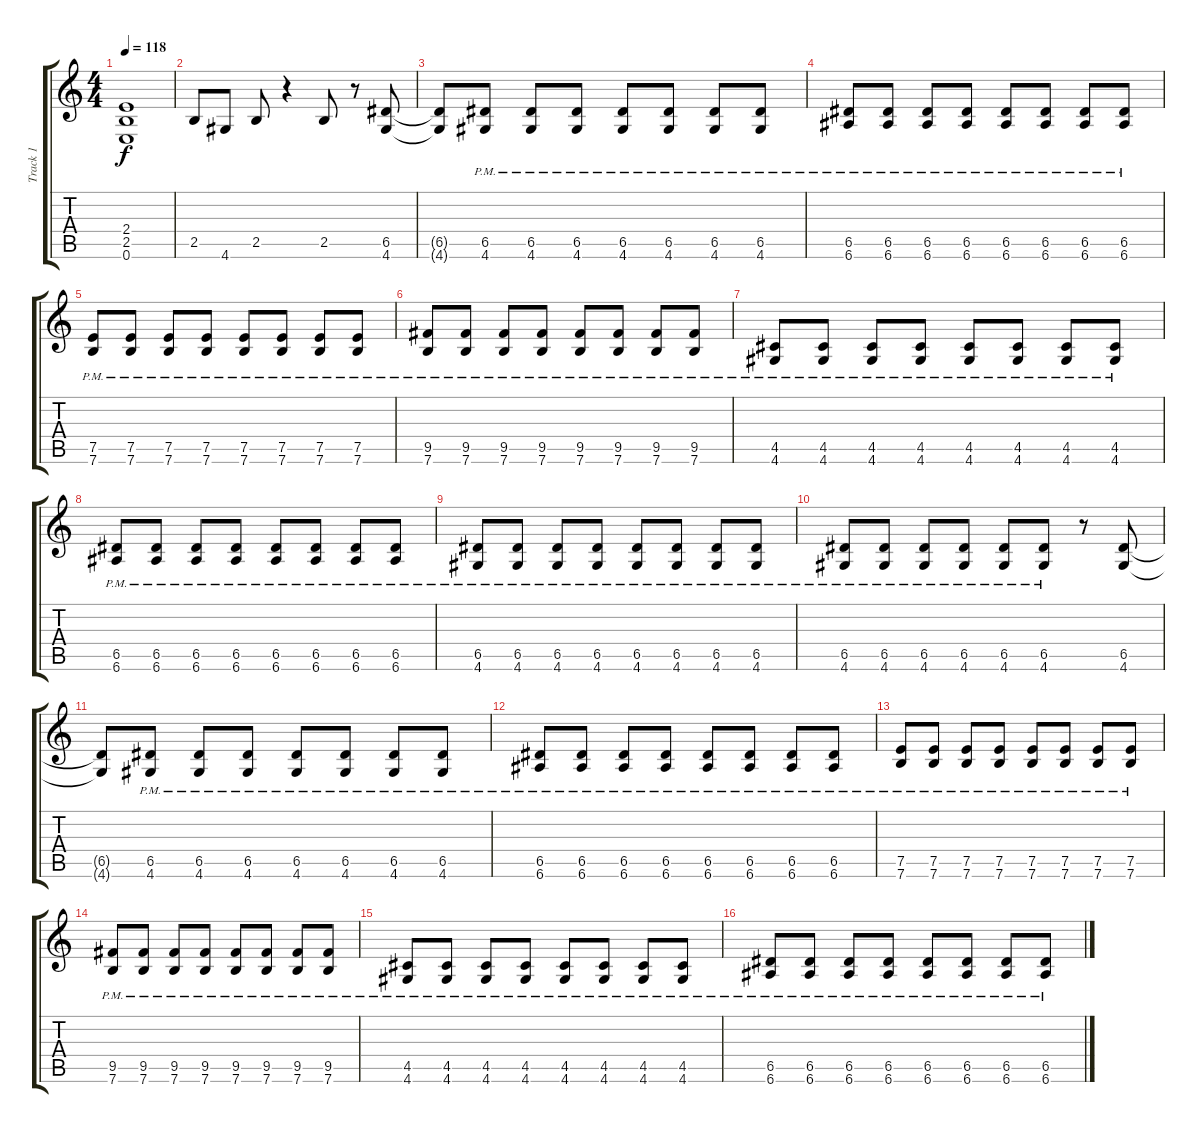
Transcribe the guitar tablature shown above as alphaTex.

\track ("Track 1" "Track 1") {instrument distortionguitar}
\staff {score tabs}
\tuning (E4 B3 G3 D3 A2 E2) {hide}
\ts (4 4)
\tempo 118
\clef g2
\ks c
(2.4{t} 2.5{t} 0.6{t}).1{dy f} |
2.5.8 4.6.8 2.5.8 r.4 2.5.8 r.8 (6.5 4.6).8 |
(6.5{t} 4.6{t}).8 (6.5{pm} 4.6{pm}).8 (6.5{pm} 4.6{pm}).8 (6.5{pm} 4.6{pm}).8 (6.5{pm} 4.6{pm}).8 (6.5{pm} 4.6{pm}).8 (6.5{pm} 4.6{pm}).8 (6.5{pm} 4.6{pm}).8 |
(6.5{pm} 6.6{pm}).8 (6.5{pm} 6.6{pm}).8 (6.5{pm} 6.6{pm}).8 (6.5{pm} 6.6{pm}).8 (6.5{pm} 6.6{pm}).8 (6.5{pm} 6.6{pm}).8 (6.5{pm} 6.6{pm}).8 (6.5{pm} 6.6{pm}).8 |
(7.5{pm} 7.6{pm}).8 (7.5{pm} 7.6{pm}).8 (7.5{pm} 7.6{pm}).8 (7.5{pm} 7.6{pm}).8 (7.5{pm} 7.6{pm}).8 (7.5{pm} 7.6{pm}).8 (7.5{pm} 7.6{pm}).8 (7.5{pm} 7.6{pm}).8 |
(9.5{pm} 7.6{pm}).8 (9.5{pm} 7.6{pm}).8 (9.5{pm} 7.6{pm}).8 (9.5{pm} 7.6{pm}).8 (9.5{pm} 7.6{pm}).8 (9.5{pm} 7.6{pm}).8 (9.5{pm} 7.6{pm}).8 (9.5{pm} 7.6{pm}).8 |
(4.5{pm} 4.6{pm}).8 (4.5{pm} 4.6{pm}).8 (4.5{pm} 4.6{pm}).8 (4.5{pm} 4.6{pm}).8 (4.5{pm} 4.6{pm}).8 (4.5{pm} 4.6{pm}).8 (4.5{pm} 4.6{pm}).8 (4.5{pm} 4.6{pm}).8 |
(6.5{pm} 6.6{pm}).8 (6.5{pm} 6.6{pm}).8 (6.5{pm} 6.6{pm}).8 (6.5{pm} 6.6{pm}).8 (6.5{pm} 6.6{pm}).8 (6.5{pm} 6.6{pm}).8 (6.5{pm} 6.6{pm}).8 (6.5{pm} 6.6{pm}).8 |
(6.5{pm} 4.6{pm}).8 (6.5{pm} 4.6{pm}).8 (6.5{pm} 4.6{pm}).8 (6.5{pm} 4.6{pm}).8 (6.5{pm} 4.6{pm}).8 (6.5{pm} 4.6{pm}).8 (6.5{pm} 4.6{pm}).8 (6.5{pm} 4.6{pm}).8 |
(6.5{pm} 4.6{pm}).8 (6.5{pm} 4.6{pm}).8 (6.5{pm} 4.6{pm}).8 (6.5{pm} 4.6{pm}).8 (6.5 4.6{pm}).8 (6.5{pm} 4.6{pm}).8 r.8 (6.5 4.6).8 |
(6.5{t} 4.6{t}).8 (6.5{pm} 4.6{pm}).8 (6.5{pm} 4.6{pm}).8 (6.5{pm} 4.6{pm}).8 (6.5{pm} 4.6{pm}).8 (6.5{pm} 4.6{pm}).8 (6.5{pm} 4.6{pm}).8 (6.5{pm} 4.6{pm}).8 |
(6.5{pm} 6.6{pm}).8 (6.5{pm} 6.6{pm}).8 (6.5{pm} 6.6{pm}).8 (6.5{pm} 6.6{pm}).8 (6.5{pm} 6.6{pm}).8 (6.5{pm} 6.6{pm}).8 (6.5{pm} 6.6{pm}).8 (6.5{pm} 6.6{pm}).8 |
(7.5{pm} 7.6{pm}).8 (7.5{pm} 7.6{pm}).8 (7.5{pm} 7.6{pm}).8 (7.5{pm} 7.6{pm}).8 (7.5{pm} 7.6{pm}).8 (7.5{pm} 7.6{pm}).8 (7.5{pm} 7.6{pm}).8 (7.5{pm} 7.6{pm}).8 |
(9.5{pm} 7.6{pm}).8 (9.5{pm} 7.6{pm}).8 (9.5{pm} 7.6{pm}).8 (9.5{pm} 7.6{pm}).8 (9.5{pm} 7.6{pm}).8 (9.5{pm} 7.6{pm}).8 (9.5{pm} 7.6{pm}).8 (9.5{pm} 7.6{pm}).8 |
(4.5{pm} 4.6{pm}).8 (4.5{pm} 4.6{pm}).8 (4.5{pm} 4.6{pm}).8 (4.5{pm} 4.6{pm}).8 (4.5{pm} 4.6{pm}).8 (4.5{pm} 4.6{pm}).8 (4.5{pm} 4.6{pm}).8 (4.5{pm} 4.6{pm}).8 |
(6.5{pm} 6.6{pm}).8 (6.5{pm} 6.6{pm}).8 (6.5{pm} 6.6{pm}).8 (6.5{pm} 6.6{pm}).8 (6.5{pm} 6.6{pm}).8 (6.5{pm} 6.6{pm}).8 (6.5{pm} 6.6{pm}).8 (6.5{pm} 6.6{pm}).8
